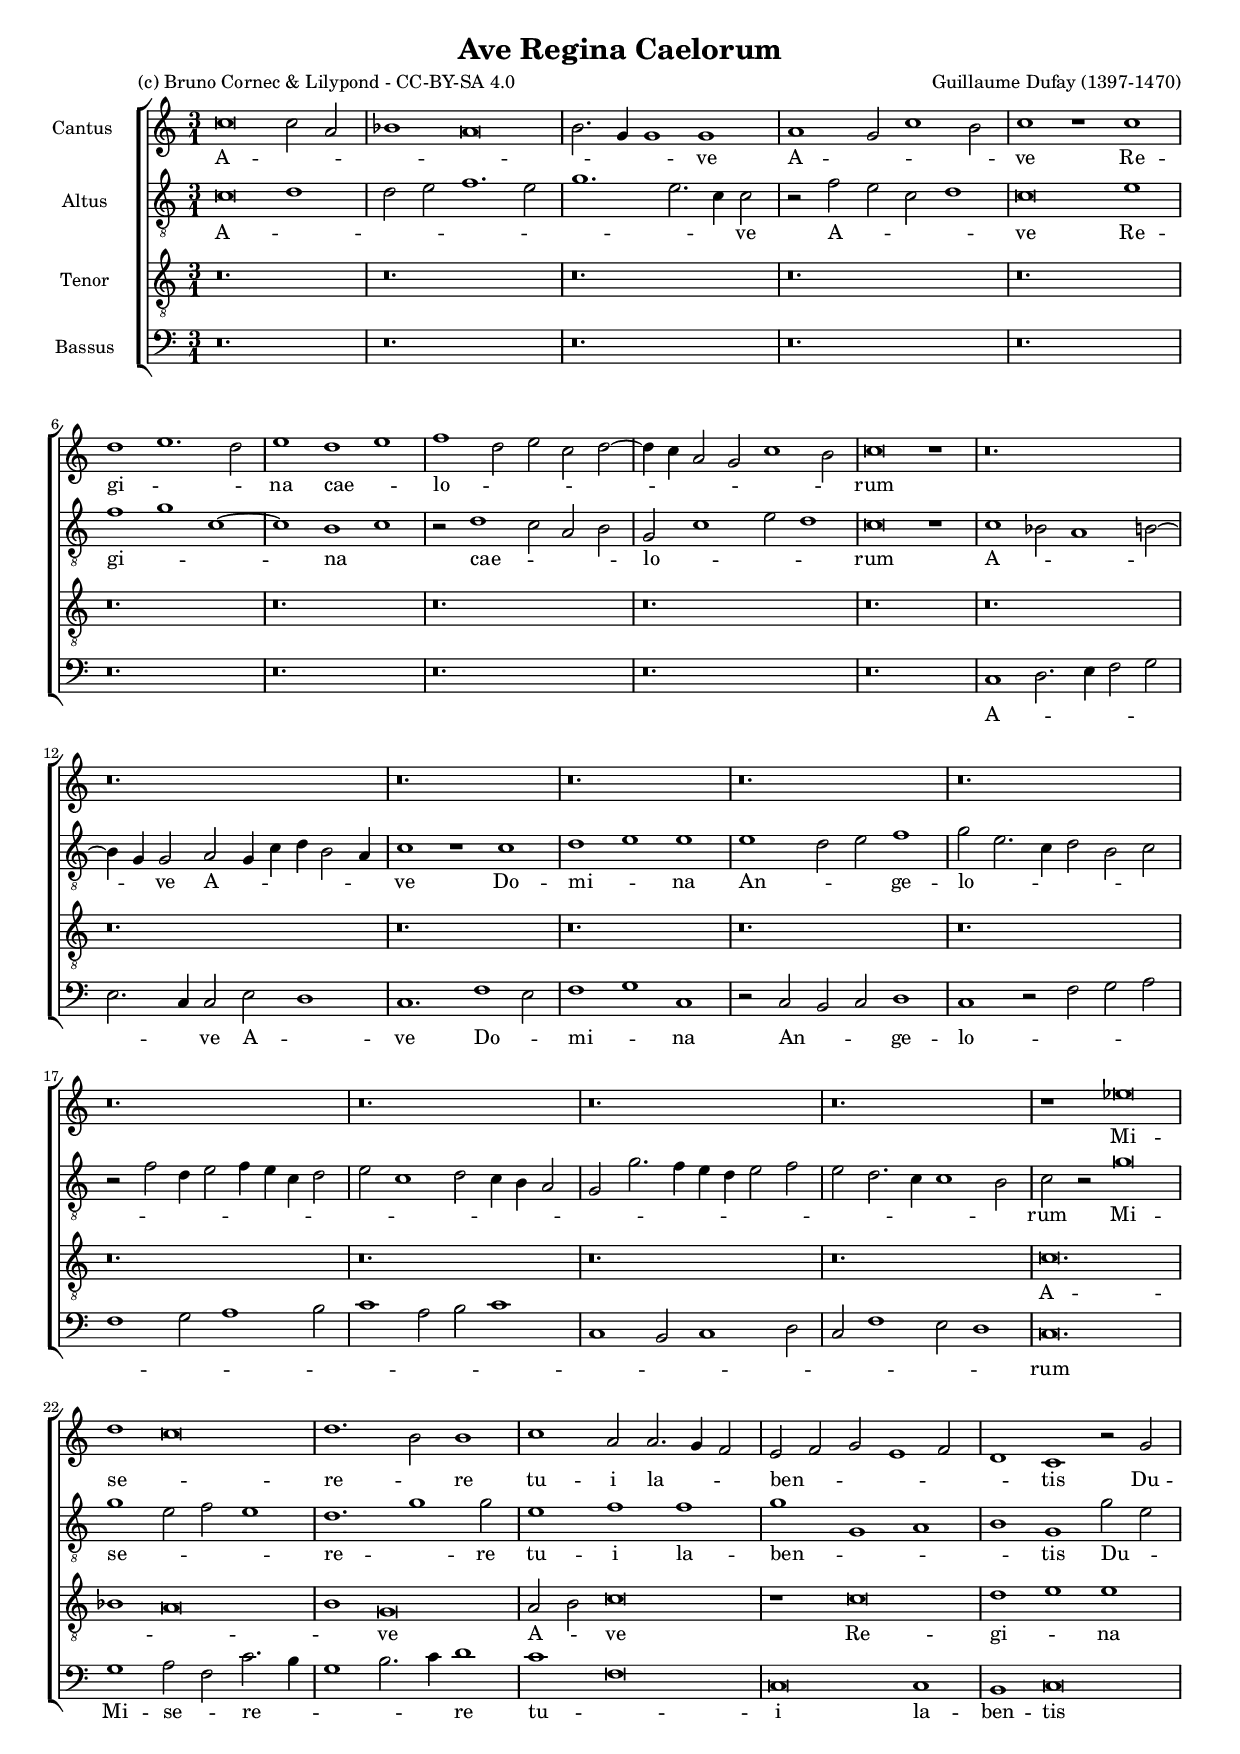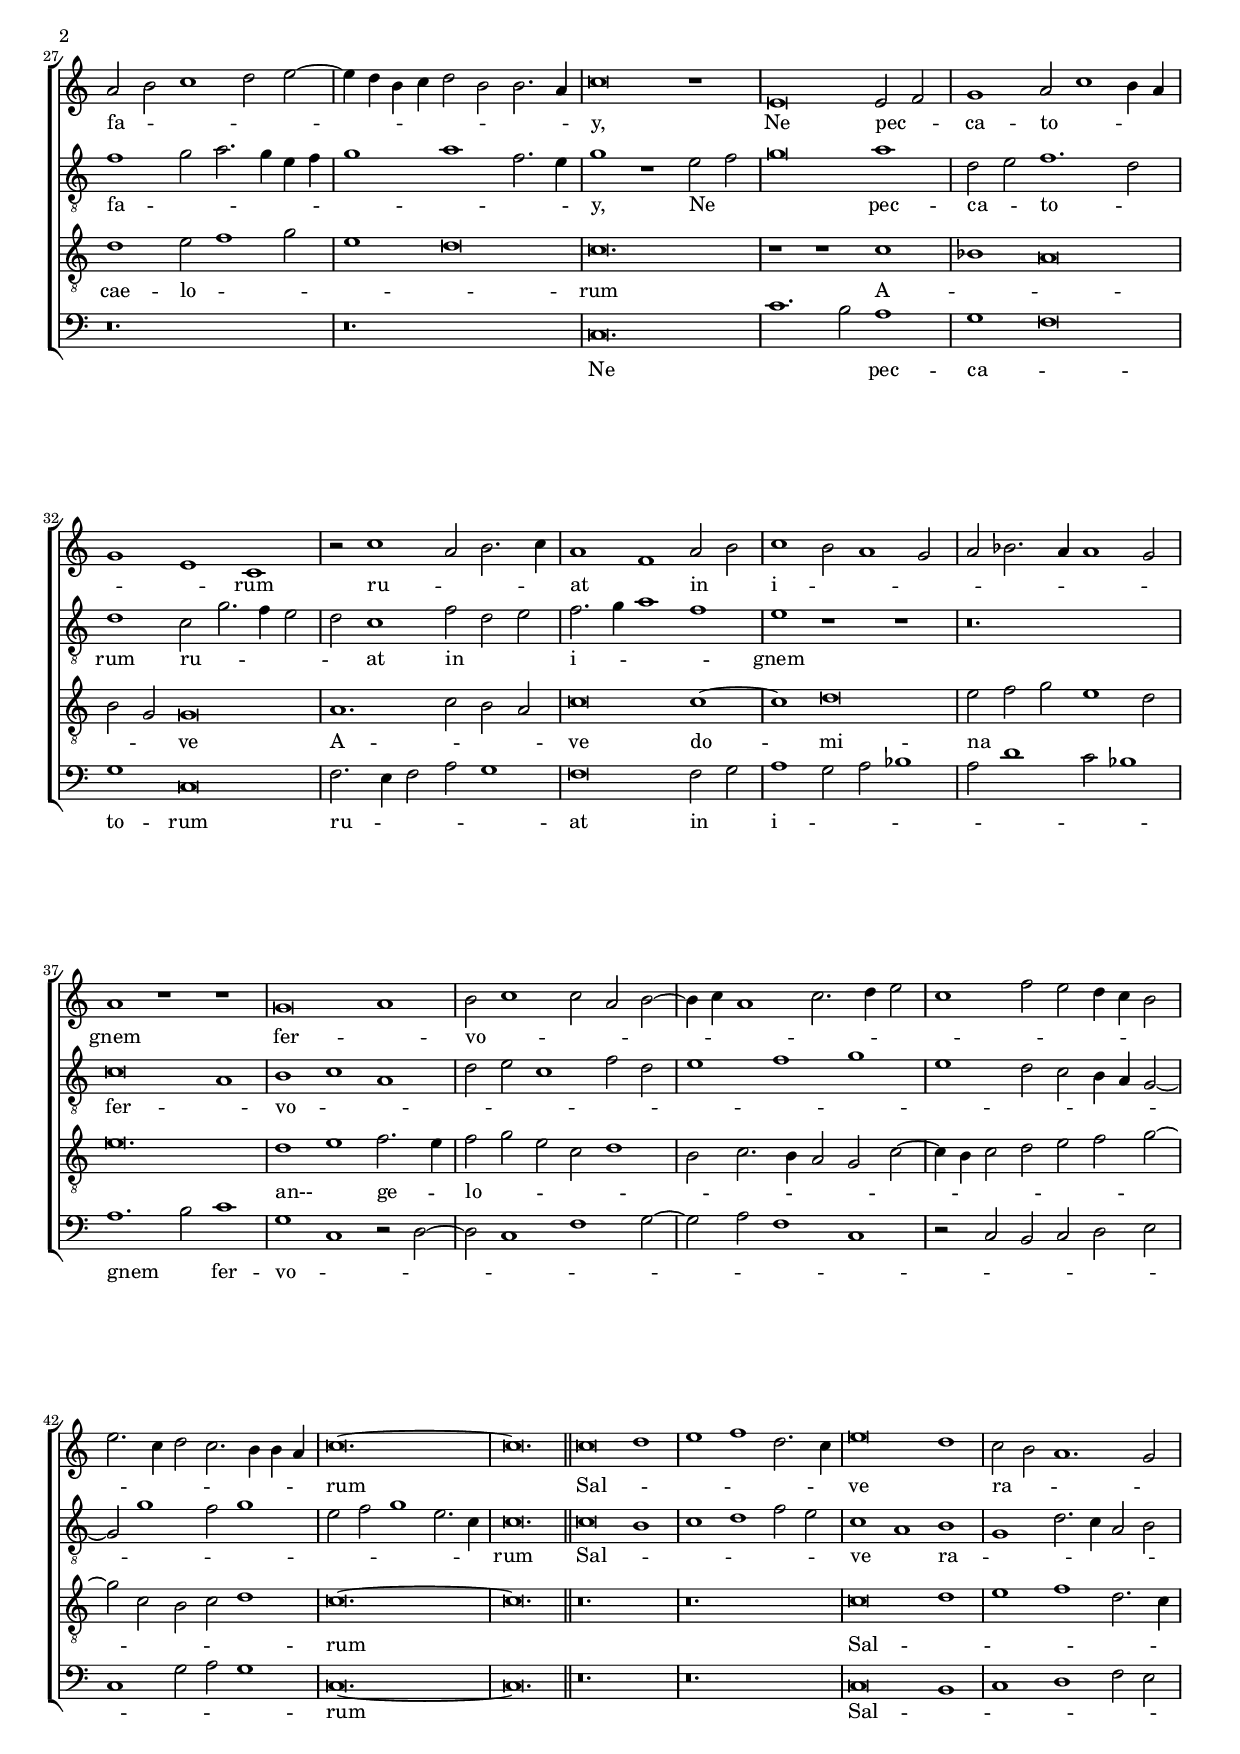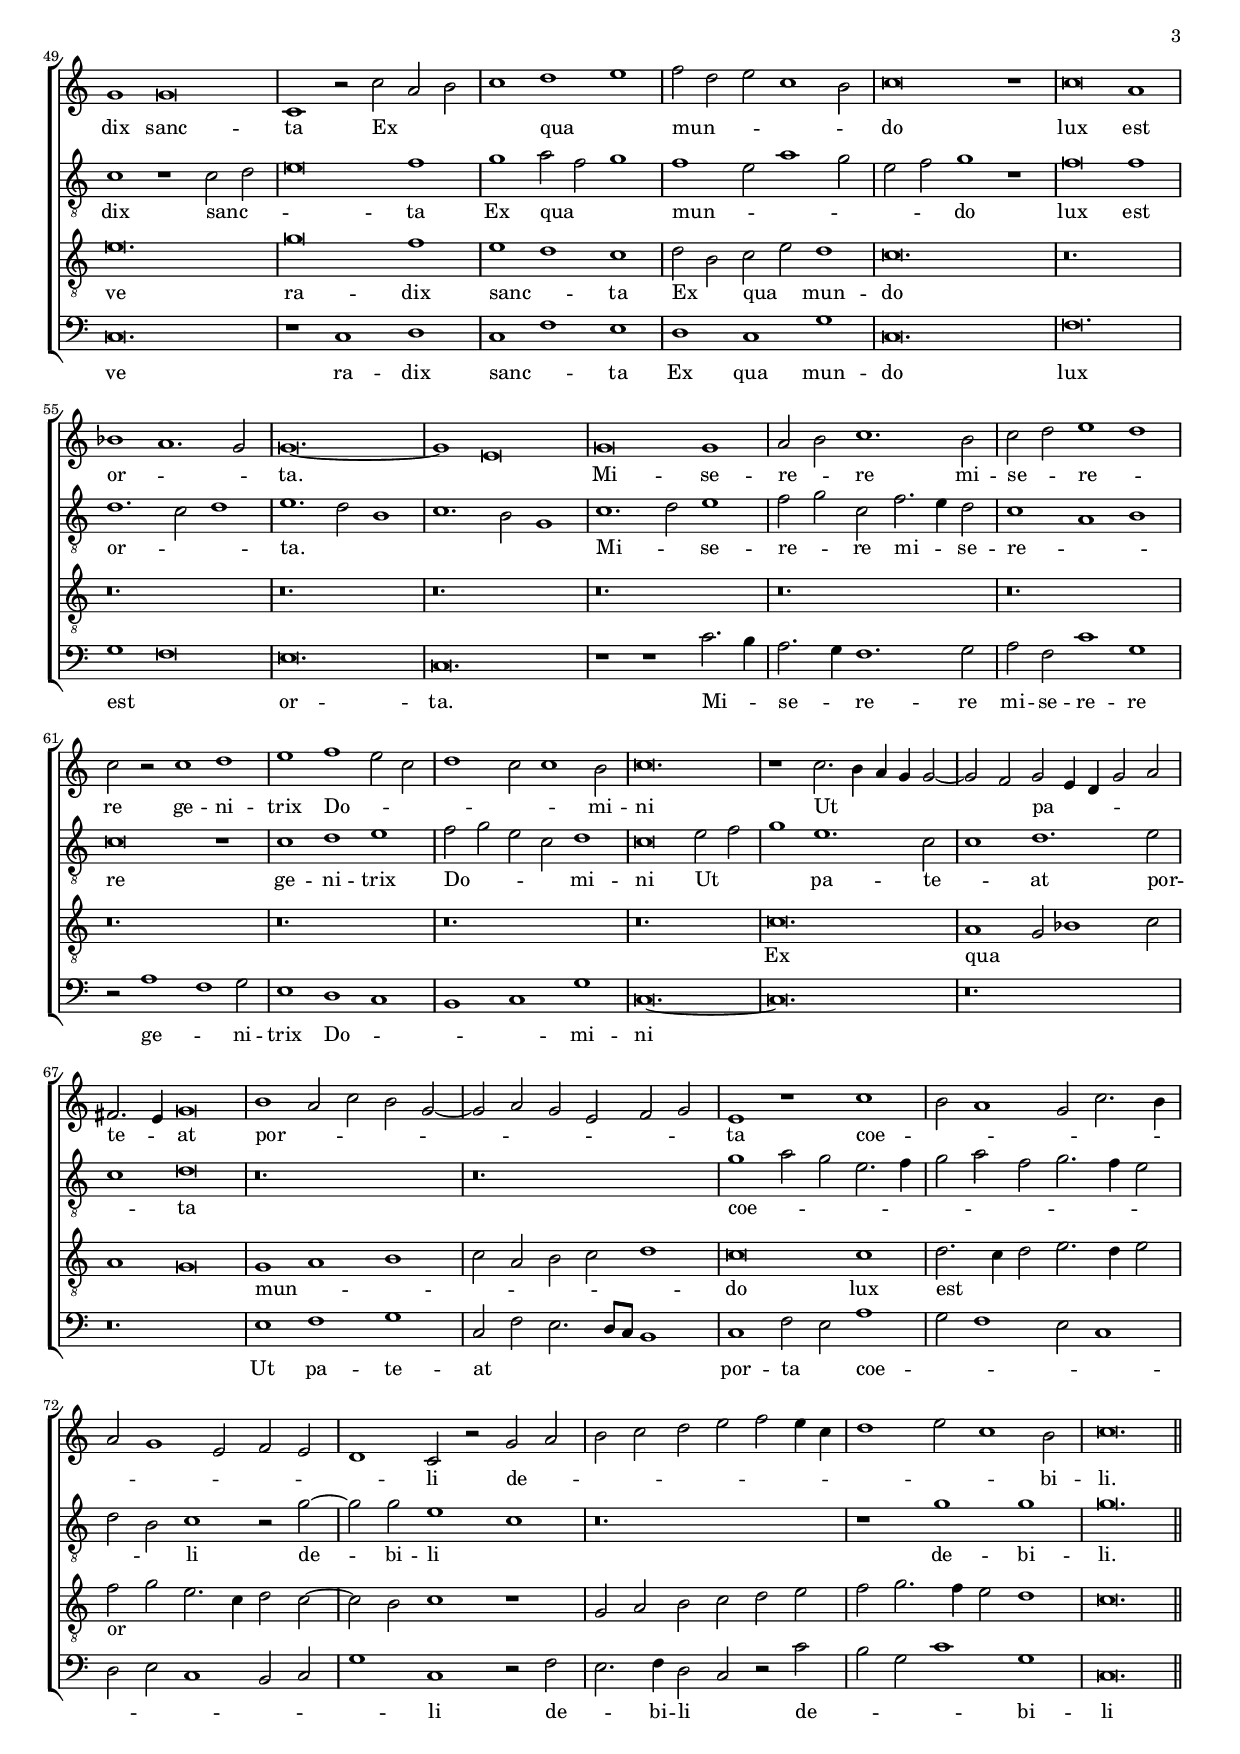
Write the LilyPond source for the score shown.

\version "2.24.0"
\include "italiano.ly"
#(set-global-staff-size 16)

\header {
	composer="Guillaume Dufay (1397-1470)"
	title="Ave Regina Caelorum"
	%tagline="(c) Bruno Cornec - CC-BY-SA 4.0 - Edited with LilyPond"
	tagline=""
	poet = "                (c) Bruno Cornec & Lilypond - CC-BY-SA 4.0"
}

%%%%%%%%%%%%%%%%%%%%%%%%%%%%%%%%%%%%%%%%%%%%%%%%%%%%%%%%%%%%%

global={\key do \major \time 3/1
}

cantus={
	\relative do'' {
	do\breve do2 la2 |
	sib1 la\breve |
	si2. sol4 sol1 sol1 |
	la1 sol2 do1 si2 |
%5
	do1 r do |
	re1 mi1. re2 |
	mi1 re  mi |
	fa re2  mi do re~|
	re4 do la2 sol do1 si2|
%10
	do\breve r1|
	r\breve. |
	r\breve. |
	r\breve. |
	r\breve. |
%15
	r\breve. |
	r\breve. |
	r\breve. |
	r\breve. |
	r\breve. |
%20
	r\breve. |
	r1 mib\breve |
	re1 do\breve |
	re1. si2 si1 |
	do1 la2 la2. sol4 fa2 |
%25
	mi2 fa sol mi1 fa2  |
	re1 do r2 sol' |
	la si do1 re2 mi~ |
	mi4 re si do re2 si si2. la4  |
	do\breve r1 |
%30
	mi,\breve mi2 fa |
	sol1 la2 do1 si4 la |
	sol1 mi do |
	r2 do'1 la2 si2. do4 |
	la1 fa la2 si |
%35
	do1 si2 la1 sol2 |
	la sib2. la4 la1 sol2 |
	la1 r r |
	sol\breve la1 |
	si2 do1 do2 la si~ |
%40
	si4 do la1 do2. re4 mi2 |
	do1 fa2 mi re4 do si2 |
	mi2. do4 re2 do2. si4 si la |
	do\breve.~ |
	do\breve. |
	\bar "||"
%45
	do\breve re1 |
	mi fa re2. do4 |
	mi\breve re1 |
	do2 si la1. sol2 |
	sol1 sol\breve |
%50
	do,1 r2 do' la si |
	do1 re mi |
	fa2 re mi do1 si2 |
	do\breve r1
	do\breve la1 |
%55
	sib1 la1. sol2 |
	sol\breve.~ |
	sol1 mi\breve |
	sol\breve sol1 |
	la2 si do1. si2 |
%60
	do re mi1 re |
	do2 r do1 re |
	mi fa mi2 do |
	re1 do2 do1 si2 |
	do\breve. |
%65
	r1 do2. si4 la sol sol2~ |
	sol fa sol mi4 re sol2 la |
	fad2. mi4 sol\breve
	si1 la2 do si sol~ |
	sol la sol mi fa sol |
%70
	mi1 r do' |
	si2 la1 sol2 do2. si4 |
	la2 sol1 mi2 fa mi |
	re1 do2 r sol' la |
	si do re mi fa mi4 do |
%75
	re1 mi2 do1 si2 do\breve.
	\bar "||"
	}
}
alto={
	\relative do' {
	do\breve re1  |
	re2 mi fa1. mi2 |
	sol1. mi2. do4 do2 |
	r2 fa mi do re1 |
%5
	do\breve mi1 |
	fa1 sol do,~|
	do si do |
	r2 re1 do2 la si |
	sol do1 mi2 re1 |
%10
	do\breve r1 |
	% Duo basse
	do1 sib2 la1 si2~ |
	si4 sol sol2 la sol4 do re si2 la4 |
	do1 r do |
	re mi mi |
%15
	mi re2 mi fa1 |
	sol2 mi2. do4 re2 si do |
	r2 fa re4 mi2 fa4 mi do re2 |
	mi do1 re2 do4 si la2 |
	sol sol'2. fa4 mi re mi2 fa |
%20
	mi re2. do4 do1 si2 |
	do2 r  sol'\breve |
	sol1 mi2 fa mi1 |
	re1. sol1 sol2 |
	mi1 fa fa |
%25
	sol sol, la |
	si sol sol'2 mi |
	fa1 sol2 la2. sol4 mi fa |
	sol1 la fa2. mi4 |
	sol1 r1 mi2 fa |
%30
	sol\breve la1 |
	re,2 mi fa1. re2 |
	re1 do2 sol'2. fa4 mi2 |
	re2 do1 fa2 re mi |
	fa2. sol4 la1 fa |
%35
	mi1 r r |
	r\breve. |
	do\breve la1 |
	si do la |
	re2 mi do1 fa2 re |
%40
	mi1 fa sol |
	mi re2 do si4 la sol2~ |
	sol sol'1 fa2 sol1 |
	mi2 fa sol1 mi2. do4 |
	do\breve. |
	\bar "||"
%45
	do\breve si1 |
	do re fa2 mi |
	do1 la si |
	sol re'2. do4 la2 si |
	do1 r1 do2 re |
%50
	mi\breve fa1 |
	sol1 la2 fa sol1 |
	fa mi2 la1 sol2 |
	mi fa sol1 r1 |
	fa\breve fa1 |
%55
	re1. do2 re1 |
	mi1. re2 si1 |
	do1. si2 sol1 |
	do1. re2 mi1 |
	fa2 sol do, fa2. mi4 re2 |
%60
	do1 la si |
	do\breve r1 |
	do1 re mi |
	fa2 sol mi do re1 |
	do\breve mi2 fa |
%65
	sol1 mi1. do2 |
	do1 re1. mi2
	do1 re\breve |
	r\breve. |
	r\breve. |
%70
	sol1 la2 sol mi2. fa4 |
	sol2 la fa sol2. fa4 mi2 |
	re si do1 r2 sol'2~ |
	sol sol mi1 do |
	r\breve. |
%75
	r1 sol' sol |
	sol\breve. |
	}
}
tenor={
	\relative do' {
	r\breve. |
	r\breve. |
	r\breve. |
	r\breve. |
%5
	r\breve. |
	r\breve. |
	r\breve. |
	r\breve. |
	r\breve. |
%10
	r\breve. |
	r\breve. |
	r\breve. |
	r\breve. |
	r\breve. |
%15
	r\breve. |
	r\breve. |
	r\breve. |
	r\breve. |
	r\breve. |
%20
	r\breve. |
	do\breve. |
	sib1 la\breve |
	si1 sol\breve |
	la2 si do\breve |
%25
	r1 do\breve |
	re1 mi mi |
	re mi2 fa1 sol2 |
	mi1 re\breve |
	do\breve. |
%30
	r1 r do |
	sib la\breve |
	si2 sol sol\breve |
	la1. do2 si la |
	do\breve do1~ |
%35
	do re\breve |
	mi2 fa sol mi1 re2 |
	mi\breve. |
	re1 mi fa2. mi4 |
	fa2 sol mi do re1 |
%40
	si2 do2. si4 la2 sol do~ |
	do4 si do2 re mi fa sol~ |
	sol2 do, si do re1 |
	do\breve.~ |
	do\breve. |
	\bar "||"
%45
	r\breve. |
	r\breve. |
	do\breve re1 |
	mi fa re2. do4 |
	mi\breve. |
%50
	sol\breve fa1 |
	mi re do |
	re2 si do mi re1 |
	do\breve. |
	r\breve. |
%55
	r\breve. |
	r\breve. |
	r\breve. |
	r\breve. |
	r\breve. |
%60
	r\breve. |
	r\breve. |
	r\breve. |
	r\breve. |
	r\breve. |
%65
	do\breve. |
	la1 sol2 sib1 do2 |
	la1 sol\breve |
	sol1 la si |
	do2 la si do re1 |
%70
	do\breve do1 |
	re2. do4 re2 mi2. re4 mi2 |
	fa sol mi2. do4 re2 do~ |
	do si do1 r
	sol2 la si do re mi |
%75
	fa sol2. fa4 mi2 re1 |
	do\breve. |
  }
}
bassus={
	\relative do {
	r\breve. |
	r\breve. |
	r\breve. |
	r\breve. |
%5
	r\breve. |
	r\breve. |
	r\breve. |
	r\breve. |
	r\breve. |
%10
	r\breve. |
	do1 re2. mi4 fa2 sol |
	mi2. do4 do2 mi re1 |
	do1. fa1 mi2 |
	fa1 sol do, |
%15
	r2 do si do re1 |
	do r2 fa sol la |
	fa1 sol2 la1 si2 |
	do1 la2 si do1 |
	do, si2 do1 re2 |
%20
	do2 fa1 mi2 re1 |
	do\breve.
	sol'1 la2 fa do'2. si4 |
	sol1 si2. do4 re1 |
	do1 fa,\breve |
%25
	do\breve do1 |
	si do\breve |
	r\breve. |
	r\breve. |
	do\breve. |
%30
	do'1. si2 la1 |
	sol fa\breve |
	sol1 do,\breve |
	fa2. mi4 fa2 la sol1 |
	fa\breve fa2 sol |
%35
	la1 sol2 la sib1 |
	la2 re1 do2 sib1 |
	la1. si2 do1 |
	sol do, r2 re2~ |
	re2 do1 fa sol2~ |
%40
	sol2 la fa1 do |
	r2 do si do re mi |
	do1 sol'2 la sol1 |
	do,\breve.~ |
	do\breve. |
	\bar "||"
%45
	r\breve. |
	r\breve. |
	do\breve si1 |
	do re fa2 mi |
	do\breve. |
%50
	r1 do re |
	do fa mi |
	re do sol' |
	do,\breve. |
	fa\breve. |
%55
	sol1 fa\breve |
	mi\breve. |
	do\breve. |
	r1 r do'2. si4 |
	la2. sol4 fa1. sol2 |
%60
	la fa do'1 sol |
	r2 la1 fa sol2 |
	mi1 re do |
	si do sol' |
	do,\breve.~ |
%65
	do\breve. |
	r\breve. |
	r\breve. |
	mi1 fa sol |
	do,2 fa mi2. re8 do si1 |
%70
	do1 fa2 mi la1 |
	sol2 fa1 mi2 do1 |
	re2 mi do1 si2 do |
	sol'1 do, r2 fa |
	mi2. fa4 re2 do r do' |
%75
	si sol do1 sol |
	do,\breve. |
  }
}
textAcantus=\lyricmode {
  A -- _ _ _ _ _ _ _ ve A --  _ _ _ ve
  Re -- gi -- _ _ na cae -- _ lo -- _ _ _ _ _ _ _ _ _ rum
  Mi -- se -- _ re -- _ re tu -- i la -- _ _ ben -- _ _ _ _ _ tis
  Du -- fa -- _ _ _ _ _ _ _ _ _ _ _ y,
  Ne pec -- _ ca -- to -- _ _ _ _ _ rum
  ru -- _ _ _ at _ in _ i -- _ _ _ _ _ _ _ _ gnem
  fer -- _ vo -- _ _ _ _ _  _ _ _ _ _ _ _ _ _ _ _ _ _ _ _ _ _ rum
  Sal -- _ _ _ _ _ ve _ ra -- _ _ _ dix sanc -- ta
  Ex _ _ _ qua _ mun -- _ _ _ _ do lux est or -- _ _ ta. _
  Mi -- se -- re -- _ re mi -- se -- _ re -- _ re 
  ge -- ni -- trix Do -- _ _ _ _ _ mi -- ni
  Ut _ _ _ _ _ pa -- _ _ _ _ te -- _ at
  por -- _ _ _ _ _ _ _ _ _ ta
  coe -- _ _ _ _ _ _ _ _ _ _ _ li
  de -- _ _ _ _ _ _ _ _ _ _ _ bi -- li.
}
textAalto=\lyricmode {
  A -- _ _ _ _ _ _ _ _ ve A -- _ _ _ ve
  Re -- gi -- _ _ na _ cae -- _ _ _ lo -- _ _ _ rum
  A -- _ _ _ _ ve A -- _ _ _ _ _ ve 
  Do -- mi -- _ na
  An -- _ _ ge -- lo -- _ _ _ _ _ _ _ _ _ _ _ _ _ _ _ _ _ _ _ _ _ _ _ _ _ _ _ _ _ _ rum
  Mi -- se -- _ _ _ re -- _ re tu -- i la -- ben -- _ _ _ tis
  Du -- _ fa -- _ _ _ _ _ _ _ _ _ y,
  Ne _ _ pec -- ca _ -- to -- _ rum
  ru -- _ _ _ _ at in _ _ i -- _ _ _ gnem
  fer -- _ vo -- _ _ _ _ _ _ _ _ _ _ _ _ _ _ _ _ _ _ _ _ _ _ _ _ rum
  Sal -- _ _ _ _ _ ve _ ra -- _ _ _ _ _ dix sanc -- _ _ ta
  Ex qua _ _ mun -- _ _ _ _ _ do lux est or -- _ _ ta. _ _ _ _ _ 
  Mi -- _ se -- re -- _ re mi -- _ se -- re -- _ _ re 
  ge -- ni -- trix Do -- _ _ _ mi -- ni
  Ut _ _ pa -- te -- _ at por -- _ ta
  coe -- _ _ _ _ _ _ _ _ _ _ _ _ li
  de -- bi -- li _
  de -- bi -- li.

}
textAtenor=\lyricmode {
  A -- _ _ _ ve A -- _ ve
  Re -- gi -- _ na cae -- lo -- _ _ _ _ rum
  A -- _ _ _ _ ve A -- _ _ _ ve
  do -- mi -- na _ _ _ _ _
  an-- _ ge -- _ lo -- _ _ _ _ _ _ _ _ _ _ _ _ _ _ _ _ _ _ _ _ rum
  Sal -- _ _ _ _ _ ve ra -- dix sanc -- _ ta Ex _ qua _ mun -- do
  Ex qua _ _ _ _ _
  mun -- _ _ _ _ _ _ _ do
  lux est _ _ _ _ _ or -- _ _ _ _ _ _ _ 
}
textAbassus=\lyricmode {
  A -- _ _ _ _ _ _ ve A -- _ ve
  Do -- _ mi -- _ na
  An -- _ _ ge -- lo -- _ _ _ _ _ _ _ _ _ _ _ _ _ _ _ _ _ _ _ rum
  Mi -- se -- _ re -- _ _ _ _ re tu -- _ i la -- ben -- tis
  Ne _ _ pec -- ca -- _ to -- rum
  ru -- _ _ _ _ at in _ i -- _ _ _ _ _ _ _ gnem _
  fer -- vo -- _ _ _ _ _ _ _ _ _ _ _ _ _ _ _ _ _ rum
  Sal -- _ _ _ _ _ ve ra -- dix sanc -- _ ta Ex qua mun -- do lux est _ or -- ta.
  Mi -- _ se -- _ re -- re mi -- se -- re -- re 
  ge -- _ ni -- trix Do -- _ _ _ mi -- ni
  Ut pa -- te -- at _ _ _ _ _ por -- ta _ 
  coe -- _ _ _ _ _ _ _ _ _ _ li
  de -- _ bi -- li _ de -- _ _ _ bi -- li
}

%#(set-global-staff-size 14.5)

\score{
  {
	\new ChoirStaff 
%% espacer les portées les unes des autres
	\with {
	  \override ChoirStaff.staffgroup-staff-spacing.basic-distance = #100 
	%\override VerticalAxisGroup.default-staff-staff-spacing.basic-distance = #100
  }
	  <<
		\new Staff = "v1"<<
			\set Staff.instrumentName = "Cantus   "
			\global
			\new Voice = "soprano" {
			  \clef	treble
			  \cantus
			}
		\new Lyrics="l1A" \lyricmode { \lyricsto "soprano" \textAcantus }
		>>

		\new Staff = "v2"<<
			\set Staff.instrumentName = "Altus  "
			\global
			\new Voice = "alto" {
			  \clef "G_8"	
			  \alto
		  }
		\new Lyrics="l2A"  \lyricmode { \lyricsto "alto" \textAalto }
		>>

		\new Staff = "v3"<<
			\set Staff.instrumentName = "Tenor  "
			\global
			\new Voice = "tenor" {
			  \clef "G_8"	
			  \tenor
		  }
		\new Lyrics="l3A"  \lyricmode { \lyricsto "tenor" \textAtenor }
		>>

		\new Staff ="v4"<<
			\set Staff.instrumentName = "Bassus  "
			\global
			\new Voice = "basse" {
			\clef bass
			\bassus
		  }
		>>
		\new Lyrics="l4A" \lyricmode { \lyricsto "basse" \textAbassus }
	>>
  }
  \layout {
   % #(layout-set-staff-size 14)
%	\context {\Lyrics \override LyricText.font-size = #1.5 }
	\context {
       	\ChoirStaff
% ceci fonctionne pour l'espacement entre portées, pas entre systèmes
    		\override StaffGrouper.staff-staff-spacing.basic-distance = #8
	      }
	    }
  \midi {
    \tempo 4 = 120
    }
}

\paper {
	%linewidth=19.6 \cm
	%interscoreline= 0.0 \cm
	interscorelinefill= 1.0 \cm
	textheight= 26.7 \cm
% ceci fonctionne pour l'espacement entrée portée, pas entre systèmes
	%system-system-spacing.basic-distance = 14
	%min-systems-per-page = #4
	%bottom-margin = 10\mm
	last-bottom-spacing = 100\mm
	% Espace après le titre
	after-title-spacing = #'(
                (space . 0) 
                (padding . 19.5)
                % (stretchability . 4) 
                % (minimum-distance . 0)
                )
%	pagenumber=no
%	\translator { \LyricsContext LyricText \override #'font-relative-size = #1 }
%	\translator { \HaraKiriStaffContext }
%	\translator { \ScoreContext BarNumber \override #'padding = #2 }

}


%%%%%%%%%%%%%%%%%%%%%%%%%%%%%%%%%%%%%%%%%%%%%%%%%%%%%%%%%%%%%%%%%%%%%%%%%%%

%


